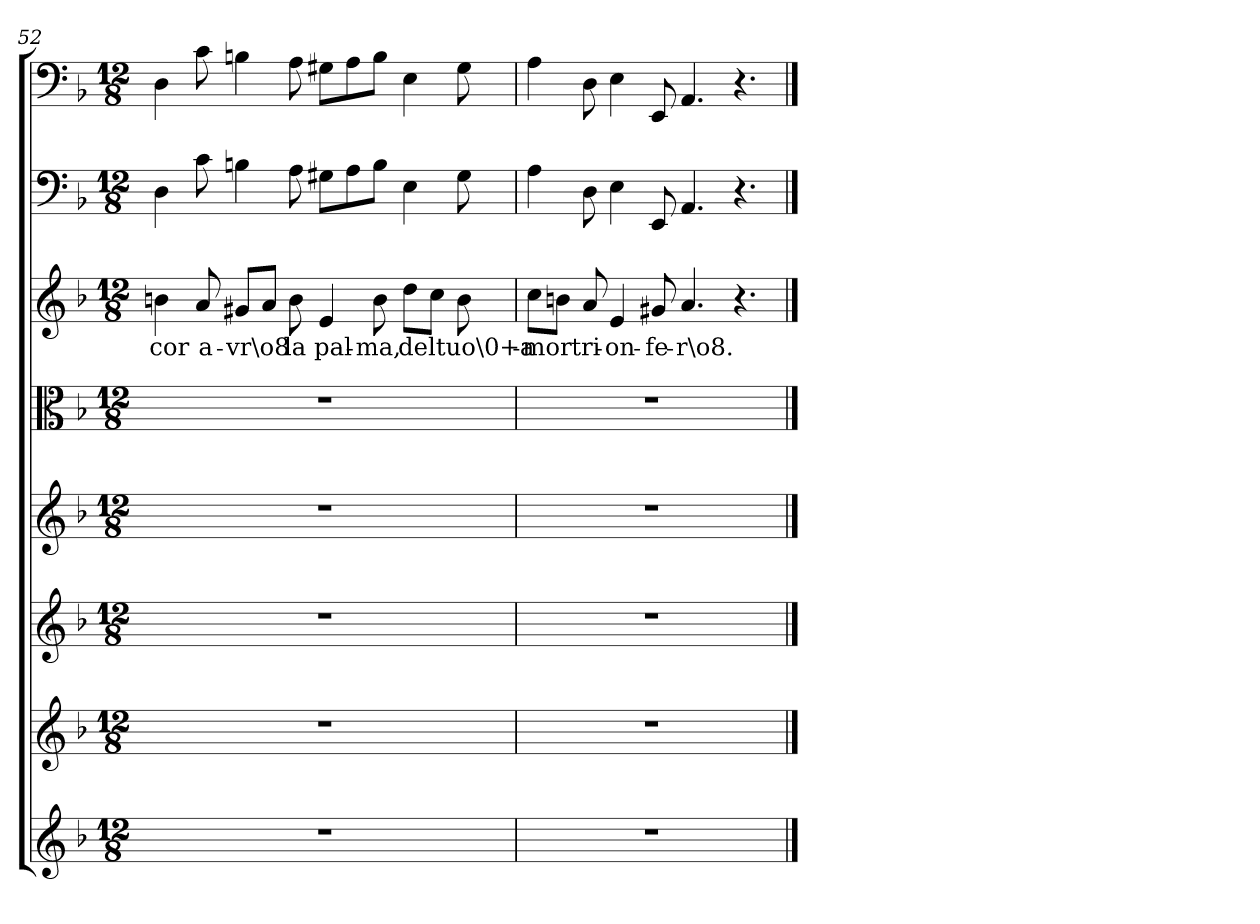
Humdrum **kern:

**kern	**kern	**kern	**kern	**kern	**kern	**text	**kern	**kern
*part8	*part7	*part6	*part5	*part4	*part3	*part3	*part2	*part1
*staff8	*staff7	*staff6	*staff5	*staff4	*staff3	*staff3	*staff2	*staff1
*clefG2	*clefG2	*clefG2	*clefG2	*clefC3	*clefG2	*	*clefF4	*clefF4
*k[b-]	*k[b-]	*k[b-]	*k[b-]	*k[b-]	*k[b-]	*	*k[b-]	*k[b-]
*d:	*d:	*d:	*d:	*d:	*d:	*	*d:	*d:
*M12/8	*M12/8	*M12/8	*M12/8	*M12/8	*M12/8	*	*M12/8	*M12/8
=52	=52	=52	=52	=52	=52	=52	=52	=52
1.r	1.r	1.r	1.r	1.r	4bn\	cor	4D\	4D\
.	.	.	.	.	8a/	a-	8c\	8c\
.	.	.	.	.	8g#X/L	-vr\o8	4Bn\	4Bn\
.	.	.	.	.	8a/J	.	.	.
.	.	.	.	.	8b\	la	8A\	8A\
.	.	.	.	.	4e/	pal-	8G#X\L	8G#X\L
.	.	.	.	.	.	.	8A\	8A\
.	.	.	.	.	8b\	-ma,	8B\J	8B\J
.	.	.	.	.	8dd\L	del	4E\	4E\
.	.	.	.	.	8cc\J	.	.	.
.	.	.	.	.	8b\	tuo\0+a-	8G#\	8G#\
=53	=53	=53	=53	=53	=53	=53	=53	=53
1.r	1.r	1.r	1.r	1.r	8cc\L	-mor	4A\	4A\
.	.	.	.	.	8bn\J	.	.	.
.	.	.	.	.	8a/	tri-	8D\	8D\
.	.	.	.	.	4e/	-on-	4E\	4E\
.	.	.	.	.	8g#X/	-fe-	8EE/	8EE/
.	.	.	.	.	4.a/	-r\o8.	4.AA/	4.AA/
.	.	.	.	.	4.r	.	4.r	4.r
==	==	==	==	==	==	==	==	==
*-	*-	*-	*-	*-	*-	*-	*-	*-
